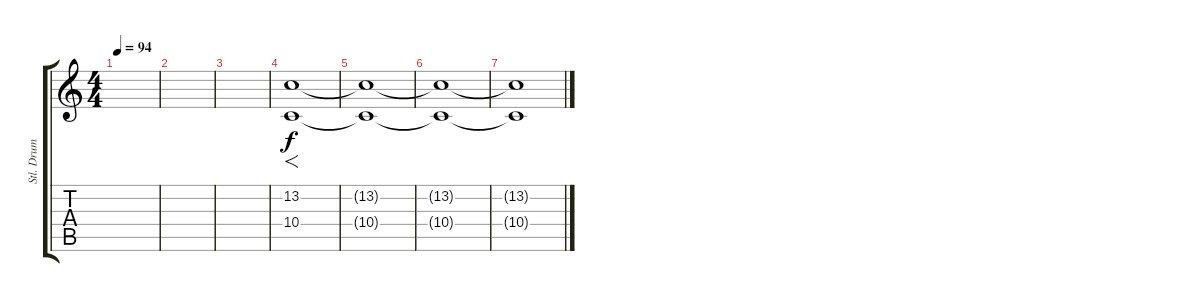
\track ("Stl. Drum + Outro Strings" "Stl. Drum ") {instrument steeldrums}
\staff {score tabs}
\tuning (E4 B3 G3 D3 A2 E2) {hide}
\ts (4 4)
\tempo 94
\clef g2
\ks c
|
|
|
(13.2 10.4).1{f volume 6 balance 8 instrument stringensemble1} |
(13.2{t} 10.4{t}).1 |
(13.2{t} 10.4{t}).1 |
(13.2{t} 10.4{t}).1
